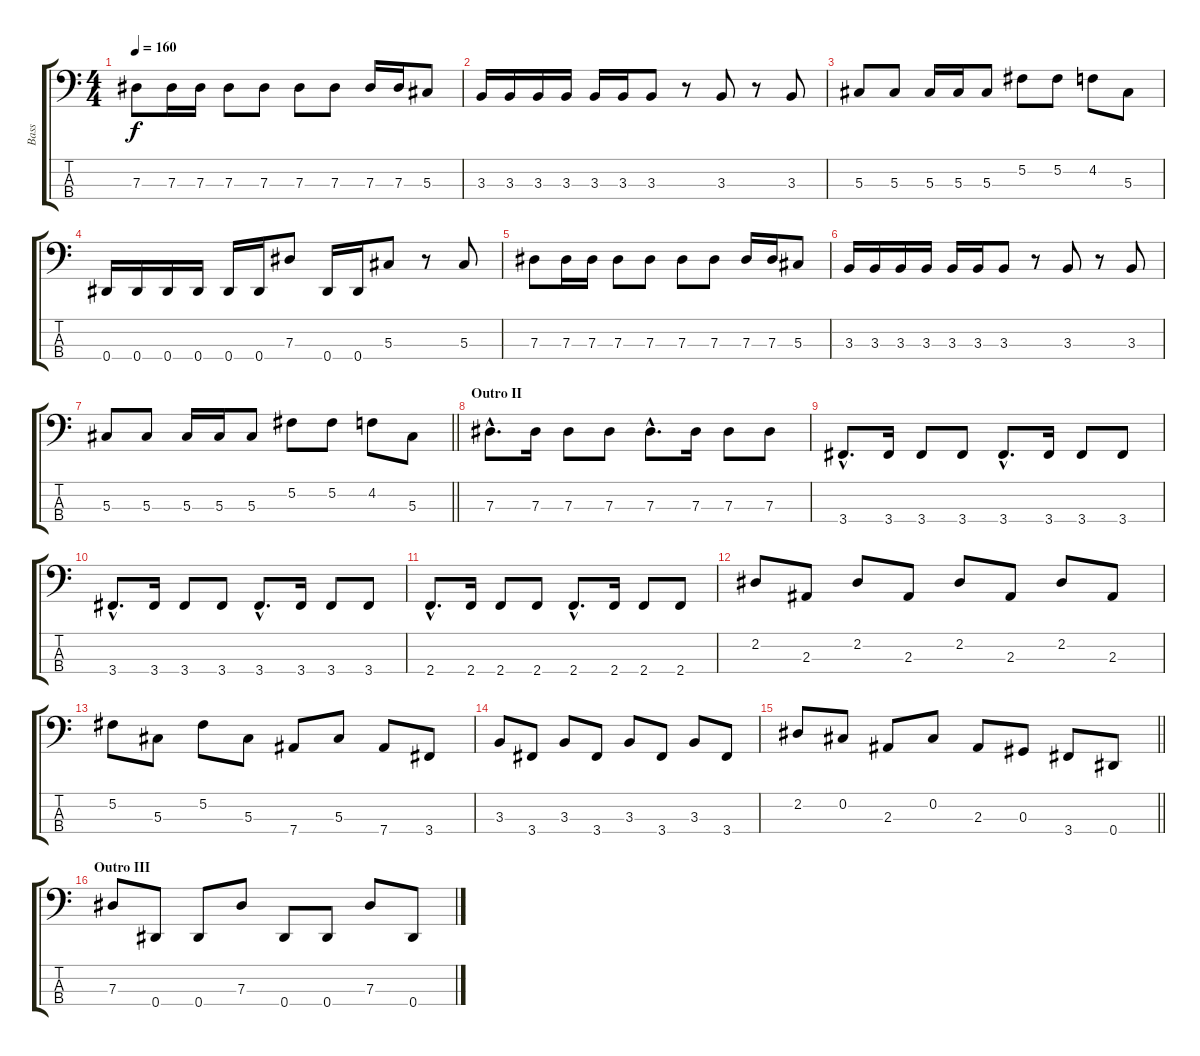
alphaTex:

\track ("Bass" "Bass") {instrument electricbassfinger}
\staff {score tabs}
\tuning (Gb2 Db2 Ab1 Eb1) {hide}
\ts (4 4)
\tempo 160
\clef f4
\ks c
7.3.8{dy f} 7.3.16 7.3.16 7.3.8 7.3.8 7.3.8 7.3.8 7.3.16 7.3.16 5.3.8 |
3.3.16 3.3.16 3.3.16 3.3.16 3.3.16 3.3.16 3.3.8 r.8 3.3.8 r.8 3.3.8 |
5.3.8 5.3.8 5.3.16 5.3.16 5.3.8 5.2.8 5.2.8 4.2.8 5.3.8 |
0.4.16 0.4.16 0.4.16 0.4.16 0.4.16 0.4.16 7.3.8 0.4.16 0.4.16 5.3.8 r.8 5.3.8 |
7.3.8 7.3.16 7.3.16 7.3.8 7.3.8 7.3.8 7.3.8 7.3.16 7.3.16 5.3.8 |
3.3.16 3.3.16 3.3.16 3.3.16 3.3.16 3.3.16 3.3.8 r.8 3.3.8 r.8 3.3.8 |
\barLineRight lightlight
5.3.8 5.3.8 5.3.16 5.3.16 5.3.8 5.2.8 5.2.8 4.2.8 5.3.8 |
\section ("" "Outro II")
7.3{hac}.8{d} 7.3.16 7.3.8 7.3.8 7.3{hac}.8{d} 7.3.16 7.3.8 7.3.8 |
3.4{hac}.8{d} 3.4.16 3.4.8 3.4.8 3.4{hac}.8{d} 3.4.16 3.4.8 3.4.8 |
3.4{hac}.8{d} 3.4.16 3.4.8 3.4.8 3.4{hac}.8{d} 3.4.16 3.4.8 3.4.8 |
2.4{hac}.8{d} 2.4.16 2.4.8 2.4.8 2.4{hac}.8{d} 2.4.16 2.4.8 2.4.8 |
2.2.8 2.3.8 2.2.8 2.3.8 2.2.8 2.3.8 2.2.8 2.3.8 |
5.2.8 5.3.8 5.2.8 5.3.8 7.4.8 5.3.8 7.4.8 3.4.8 |
3.3.8 3.4.8 3.3.8 3.4.8 3.3.8 3.4.8 3.3.8 3.4.8 |
\barLineRight lightlight
2.2.8 0.2.8 2.3.8 0.2.8 2.3.8 0.3.8 3.4.8 0.4.8 |
\section ("" "Outro III")
7.3.8 0.4.8 0.4.8 7.3.8 0.4.8 0.4.8 7.3.8 0.4.8
